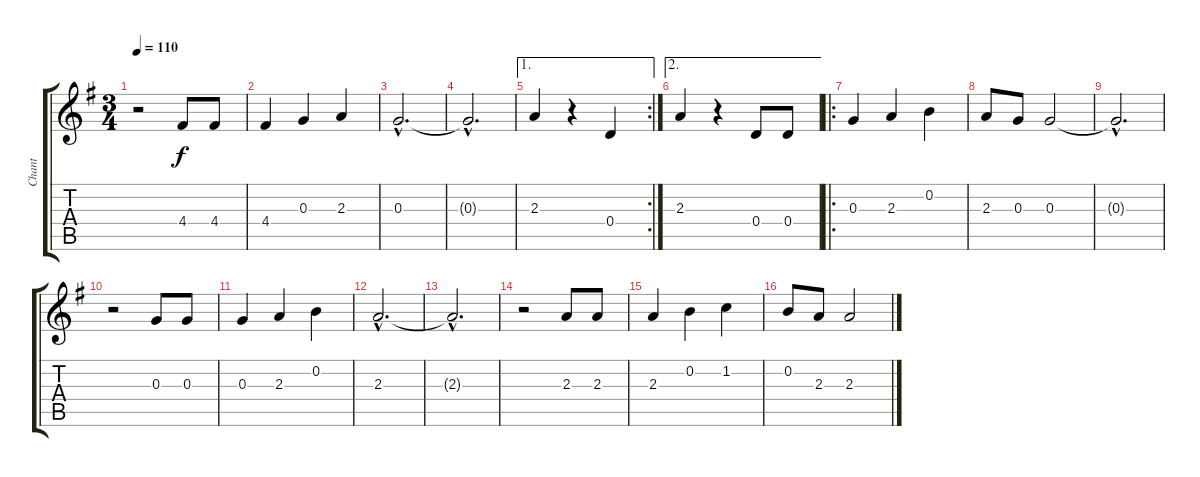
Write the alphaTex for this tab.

\track ("Chant" "Chant") {instrument acousticguitarnylon}
\staff {score tabs}
\tuning (E4 B3 G3 D3 A2 E2) {hide}
\ts (3 4)
\tempo 110
\clef g2
\ks g
r.2{dy f} 4.4.8 4.4.8 |
4.4.4 0.3.4 2.3.4 |
0.3{hac}.2{d} |
0.3{hac t}.2{d} |
\ae 1
\rc 2
2.3.4 r.4 0.4.4 |
\ae 2
2.3.4 r.4 0.4.8 0.4.8 |
\ro
0.3.4 2.3.4 0.2.4 |
2.3.8 0.3.8 0.3.2 |
0.3{hac t}.2{d} |
r.2 0.3.8 0.3.8 |
0.3.4 2.3.4 0.2.4 |
2.3{hac}.2{d} |
2.3{hac t}.2{d} |
r.2 2.3.8 2.3.8 |
2.3.4 0.2.4 1.2.4 |
0.2.8 2.3.8 2.3.2
